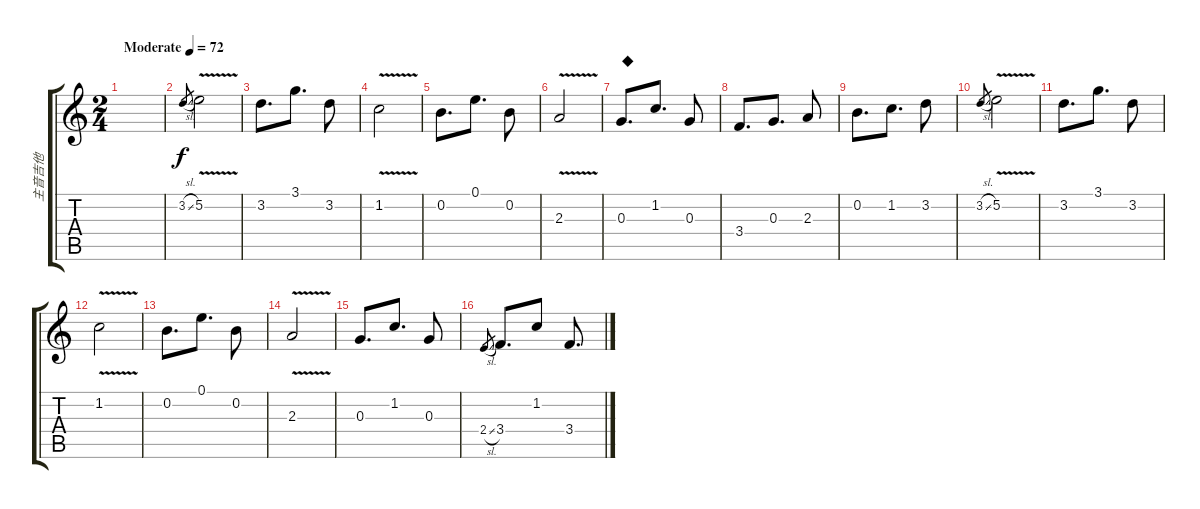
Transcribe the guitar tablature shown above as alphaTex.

\track ("主音吉他" "主音吉他") {instrument electricguitarjazz}
\staff {score tabs}
\tuning (E4 B3 G3 D3 A2 E2) {hide}
\ts (2 4)
\tempo (72 "Moderate")
\clef g2
\ks c
|
3.2{sl}.8{gr} 5.2{v}.2 |
3.2.8{d} 3.1.8{d} 3.2.8 |
1.2{v}.2 |
0.2.8{d} 0.1.8{d} 0.2.8 |
2.3{v}.2 |
0.3.8{d txt "◆"} 1.2.8{d} 0.3.8 |
3.4.8{d} 0.3.8{d} 2.3.8 |
0.2.8{d} 1.2.8{d} 3.2.8 |
3.2{sl}.8{gr} 5.2{v}.2 |
3.2.8{d} 3.1.8{d} 3.2.8 |
1.2{v}.2 |
0.2.8{d} 0.1.8{d} 0.2.8 |
2.3{v}.2 |
0.3.8{d} 1.2.8{d} 0.3.8 |
2.4{sl}.8{gr} 3.4.8{d} 1.2.8 3.4.8{d}
